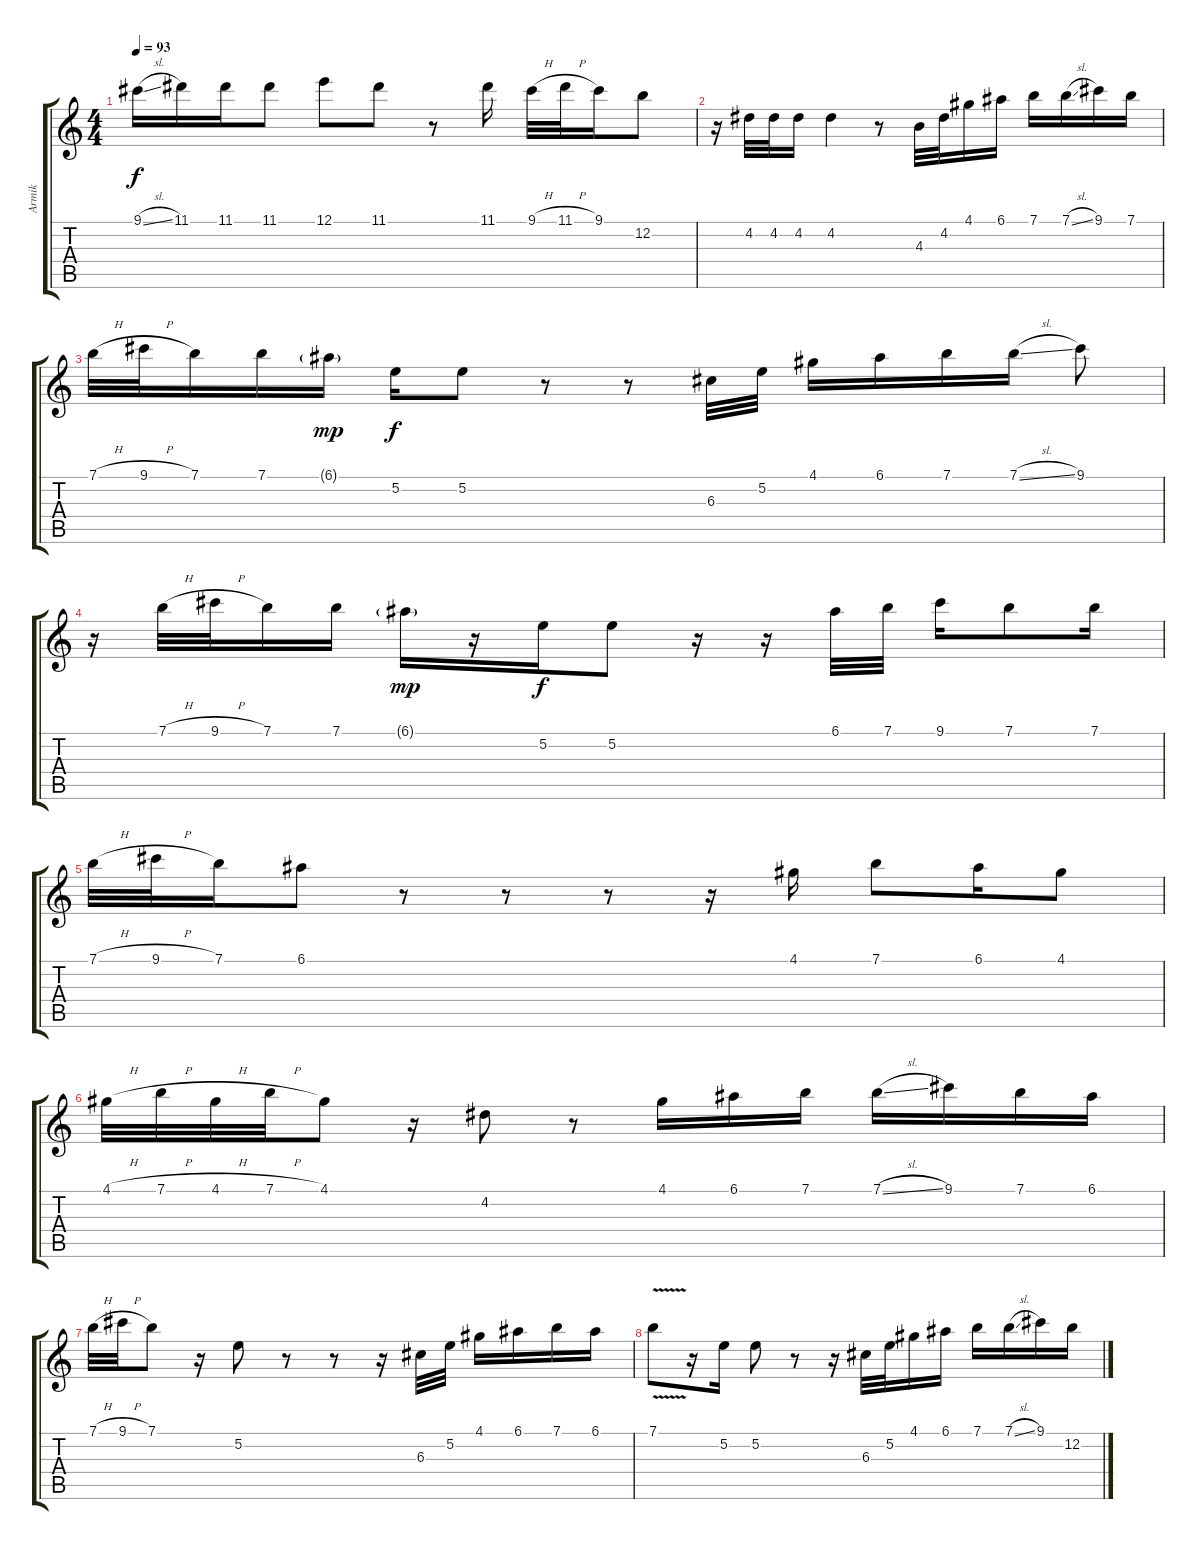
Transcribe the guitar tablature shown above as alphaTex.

\track ("Armik" "Armik") {solo instrument acousticguitarnylon}
\staff {score tabs}
\tuning (E4 B3 G3 D3 A2 E2) {hide}
\ts (4 4)
\tempo 93
\clef g2
\ks c
9.1{sl}.16{dy f} 11.1.16 11.1.16 11.1.8 12.1.8 11.1.8 r.8 11.1.16 9.1{h}.32 11.1{h}.32 9.1.16 12.2.8 |
r.16 4.2.32 4.2.32 4.2.16 4.2.4 r.8 4.3.32 4.2.32 4.1.16 6.1.16 7.1.16 7.1{sl}.16 9.1.16 7.1.16 |
7.1{h}.32 9.1{h}.32 7.1.16 7.1.16 6.1{g}.16{dy mp} 5.2.16{dy f} 5.2.8 r.8 r.8 6.3.32 5.2.32 4.1.16 6.1.16 7.1.16 7.1{sl}.16 9.1.8 |
r.16 7.1{h}.32 9.1{h}.32 7.1.16 7.1.16 6.1{g}.16{dy mp} r.16 5.2.16{dy f} 5.2.8 r.16 r.16 6.1.32 7.1.32 9.1.16 7.1.8 7.1.16 |
7.1{h}.32 9.1{h}.32 7.1.16 6.1.8 r.8 r.8 r.8 r.16 4.1.16 7.1.8 6.1.16 4.1.8 |
4.1{h}.32 7.1{h}.32 4.1{h}.32 7.1{h}.32 4.1.8 r.16 4.2.8 r.8 4.1.16 6.1.16 7.1.16 7.1{sl}.16 9.1.16 7.1.16 6.1.16 |
7.1{h}.32 9.1{h}.32 7.1.8 r.16 5.2.8 r.8 r.8 r.16 6.3.32 5.2.32 4.1.16 6.1.16 7.1.16 6.1.16 |
7.1{v}.8 r.16 5.2.16 5.2.8 r.8 r.16 6.3.32 5.2.32 4.1.16 6.1.16 7.1.16 7.1{sl}.16 9.1.16 12.2.16
